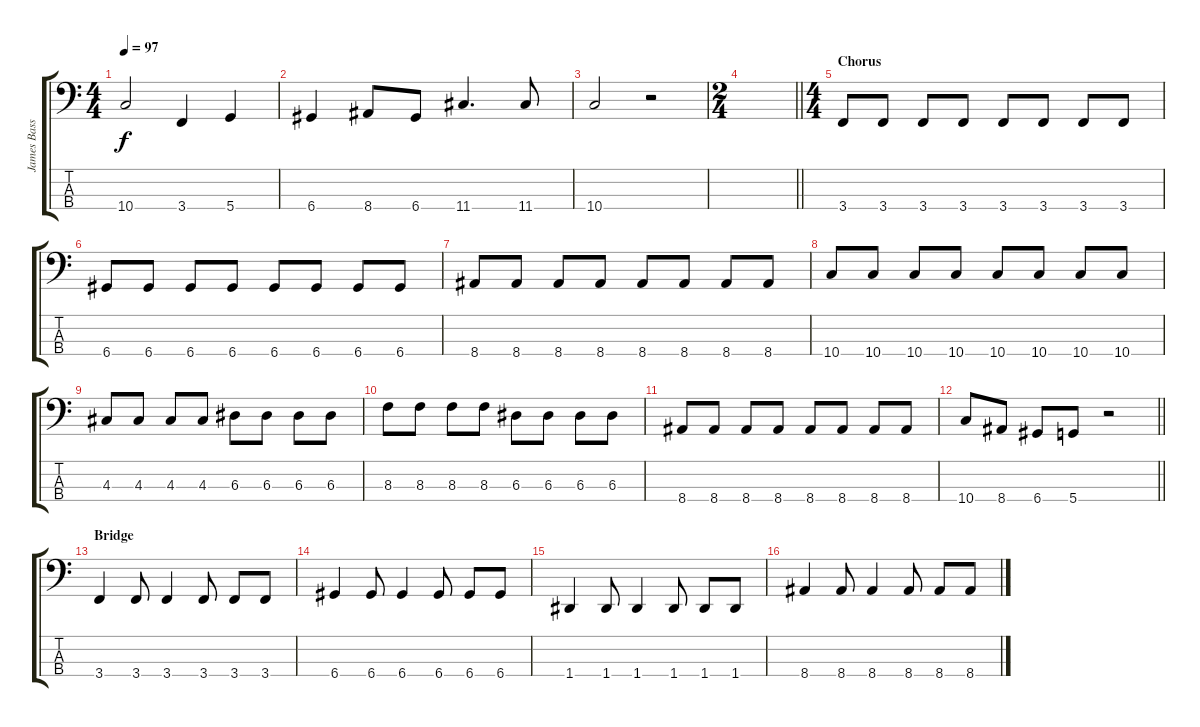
\track ("James Bass" "James Bass") {instrument electricbassfinger}
\staff {score tabs}
\tuning (G2 D2 A1 D1) {hide}
\ts (4 4)
\tempo 97
\clef f4
\ks c
10.4.2{dy f} 3.4.4 5.4.4 |
6.4.4 8.4.8 6.4.8 11.4.4{d} 11.4.8 |
10.4.2 r.2 |
\ts (2 4)
\barLineRight lightlight
|
\ts (4 4)
\section ("" "Chorus")
3.4.8 3.4.8 3.4.8 3.4.8 3.4.8 3.4.8 3.4.8 3.4.8 |
6.4.8 6.4.8 6.4.8 6.4.8 6.4.8 6.4.8 6.4.8 6.4.8 |
8.4.8 8.4.8 8.4.8 8.4.8 8.4.8 8.4.8 8.4.8 8.4.8 |
10.4.8 10.4.8 10.4.8 10.4.8 10.4.8 10.4.8 10.4.8 10.4.8 |
4.3.8 4.3.8 4.3.8 4.3.8 6.3.8 6.3.8 6.3.8 6.3.8 |
8.3.8 8.3.8 8.3.8 8.3.8 6.3.8 6.3.8 6.3.8 6.3.8 |
8.4.8 8.4.8 8.4.8 8.4.8 8.4.8 8.4.8 8.4.8 8.4.8 |
\barLineRight lightlight
10.4.8 8.4.8 6.4.8 5.4.8 r.2 |
\section ("" "Bridge")
3.4.4 3.4.8 3.4.4 3.4.8 3.4.8 3.4.8 |
6.4.4 6.4.8 6.4.4 6.4.8 6.4.8 6.4.8 |
1.4.4 1.4.8 1.4.4 1.4.8 1.4.8 1.4.8 |
8.4.4 8.4.8 8.4.4 8.4.8 8.4.8 8.4.8
